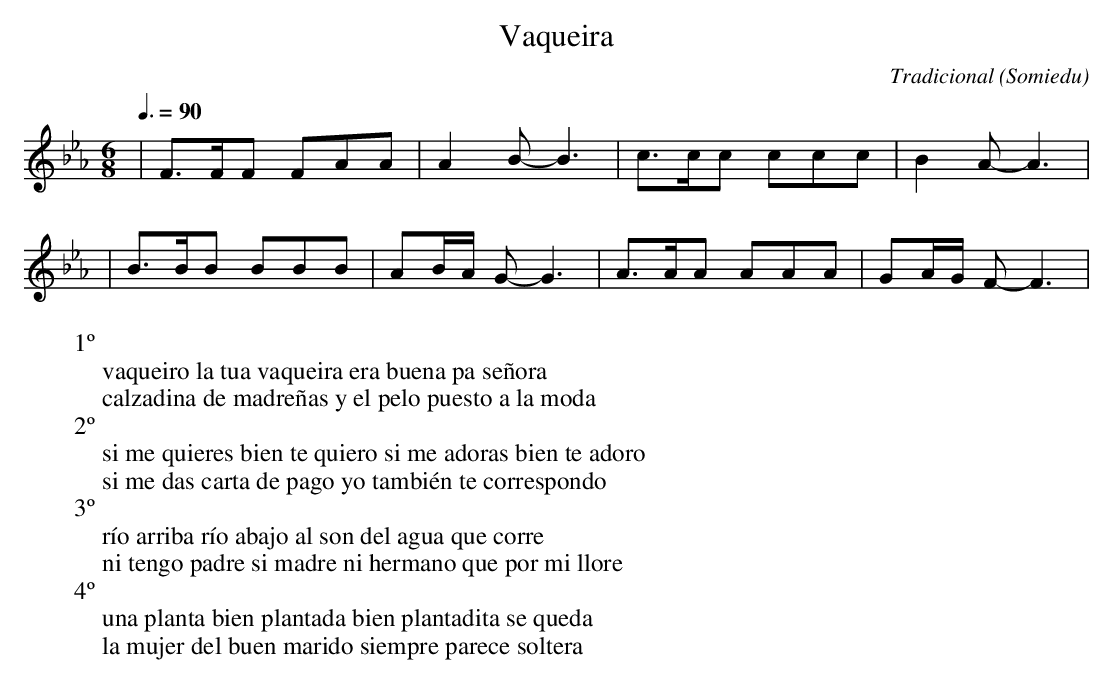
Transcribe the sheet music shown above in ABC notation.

X:1
T:Vaqueira
C:Tradicional
O:Somiedu
M:6/8
L:1/8
Q:3/8=90
K:Cm
|F>FF FAA|A2 B-B3|c>cc ccc|B2 A-A3|
|B>BB BBB|AB/A/ G-G3|A>AA AAA|GA/G/ F-F3|
W:1º
W:vaqueiro la tua vaqueira era buena pa señora
W:calzadina de madreñas y el pelo puesto a la moda
W:2º
W:si me quieres bien te quiero si me adoras bien te adoro
W:si me das carta de pago yo también te correspondo
W:3º
W:río arriba río abajo al son del agua que corre
W:ni tengo padre si madre ni hermano que por mi llore
W:4º
W:una planta bien plantada bien plantadita se queda
W:la mujer del buen marido siempre parece soltera
W:
